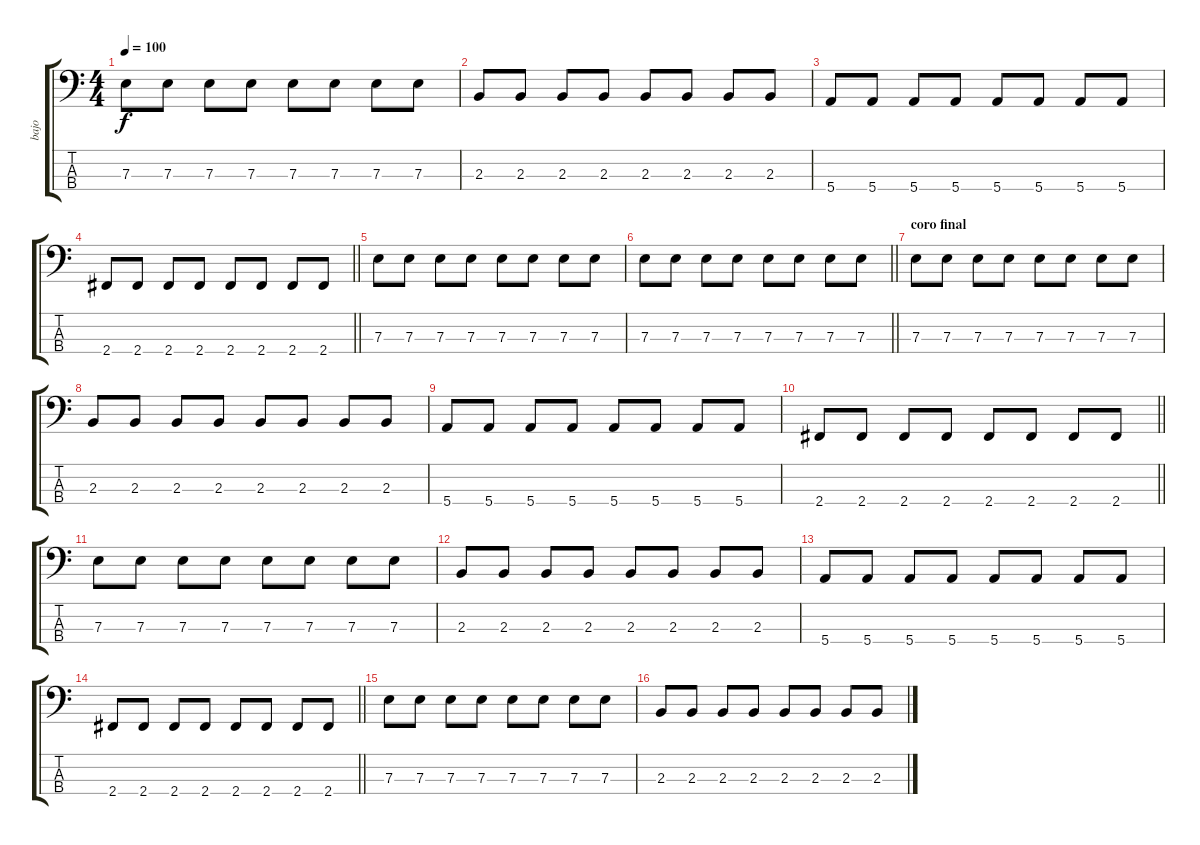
\track ("bajo" "bajo") {instrument electricbasspick}
\staff {score tabs}
\tuning (G2 D2 A1 E1) {hide}
\ts (4 4)
\tempo 100
\clef f4
\ks c
7.3.8{dy f} 7.3.8 7.3.8 7.3.8 7.3.8 7.3.8 7.3.8 7.3.8 |
2.3.8 2.3.8 2.3.8 2.3.8 2.3.8 2.3.8 2.3.8 2.3.8 |
5.4.8 5.4.8 5.4.8 5.4.8 5.4.8 5.4.8 5.4.8 5.4.8 |
\barLineRight lightlight
2.4.8 2.4.8 2.4.8 2.4.8 2.4.8 2.4.8 2.4.8 2.4.8 |
7.3.8 7.3.8 7.3.8 7.3.8 7.3.8 7.3.8 7.3.8 7.3.8 |
\barLineRight lightlight
7.3.8 7.3.8 7.3.8 7.3.8 7.3.8 7.3.8 7.3.8 7.3.8 |
\section ("" "coro final")
7.3.8 7.3.8 7.3.8 7.3.8 7.3.8 7.3.8 7.3.8 7.3.8 |
2.3.8 2.3.8 2.3.8 2.3.8 2.3.8 2.3.8 2.3.8 2.3.8 |
5.4.8 5.4.8 5.4.8 5.4.8 5.4.8 5.4.8 5.4.8 5.4.8 |
\barLineRight lightlight
2.4.8 2.4.8 2.4.8 2.4.8 2.4.8 2.4.8 2.4.8 2.4.8 |
7.3.8 7.3.8 7.3.8 7.3.8 7.3.8 7.3.8 7.3.8 7.3.8 |
2.3.8 2.3.8 2.3.8 2.3.8 2.3.8 2.3.8 2.3.8 2.3.8 |
5.4.8 5.4.8 5.4.8 5.4.8 5.4.8 5.4.8 5.4.8 5.4.8 |
\barLineRight lightlight
2.4.8 2.4.8 2.4.8 2.4.8 2.4.8 2.4.8 2.4.8 2.4.8 |
7.3.8 7.3.8 7.3.8 7.3.8 7.3.8 7.3.8 7.3.8 7.3.8 |
2.3.8 2.3.8 2.3.8 2.3.8 2.3.8 2.3.8 2.3.8 2.3.8
